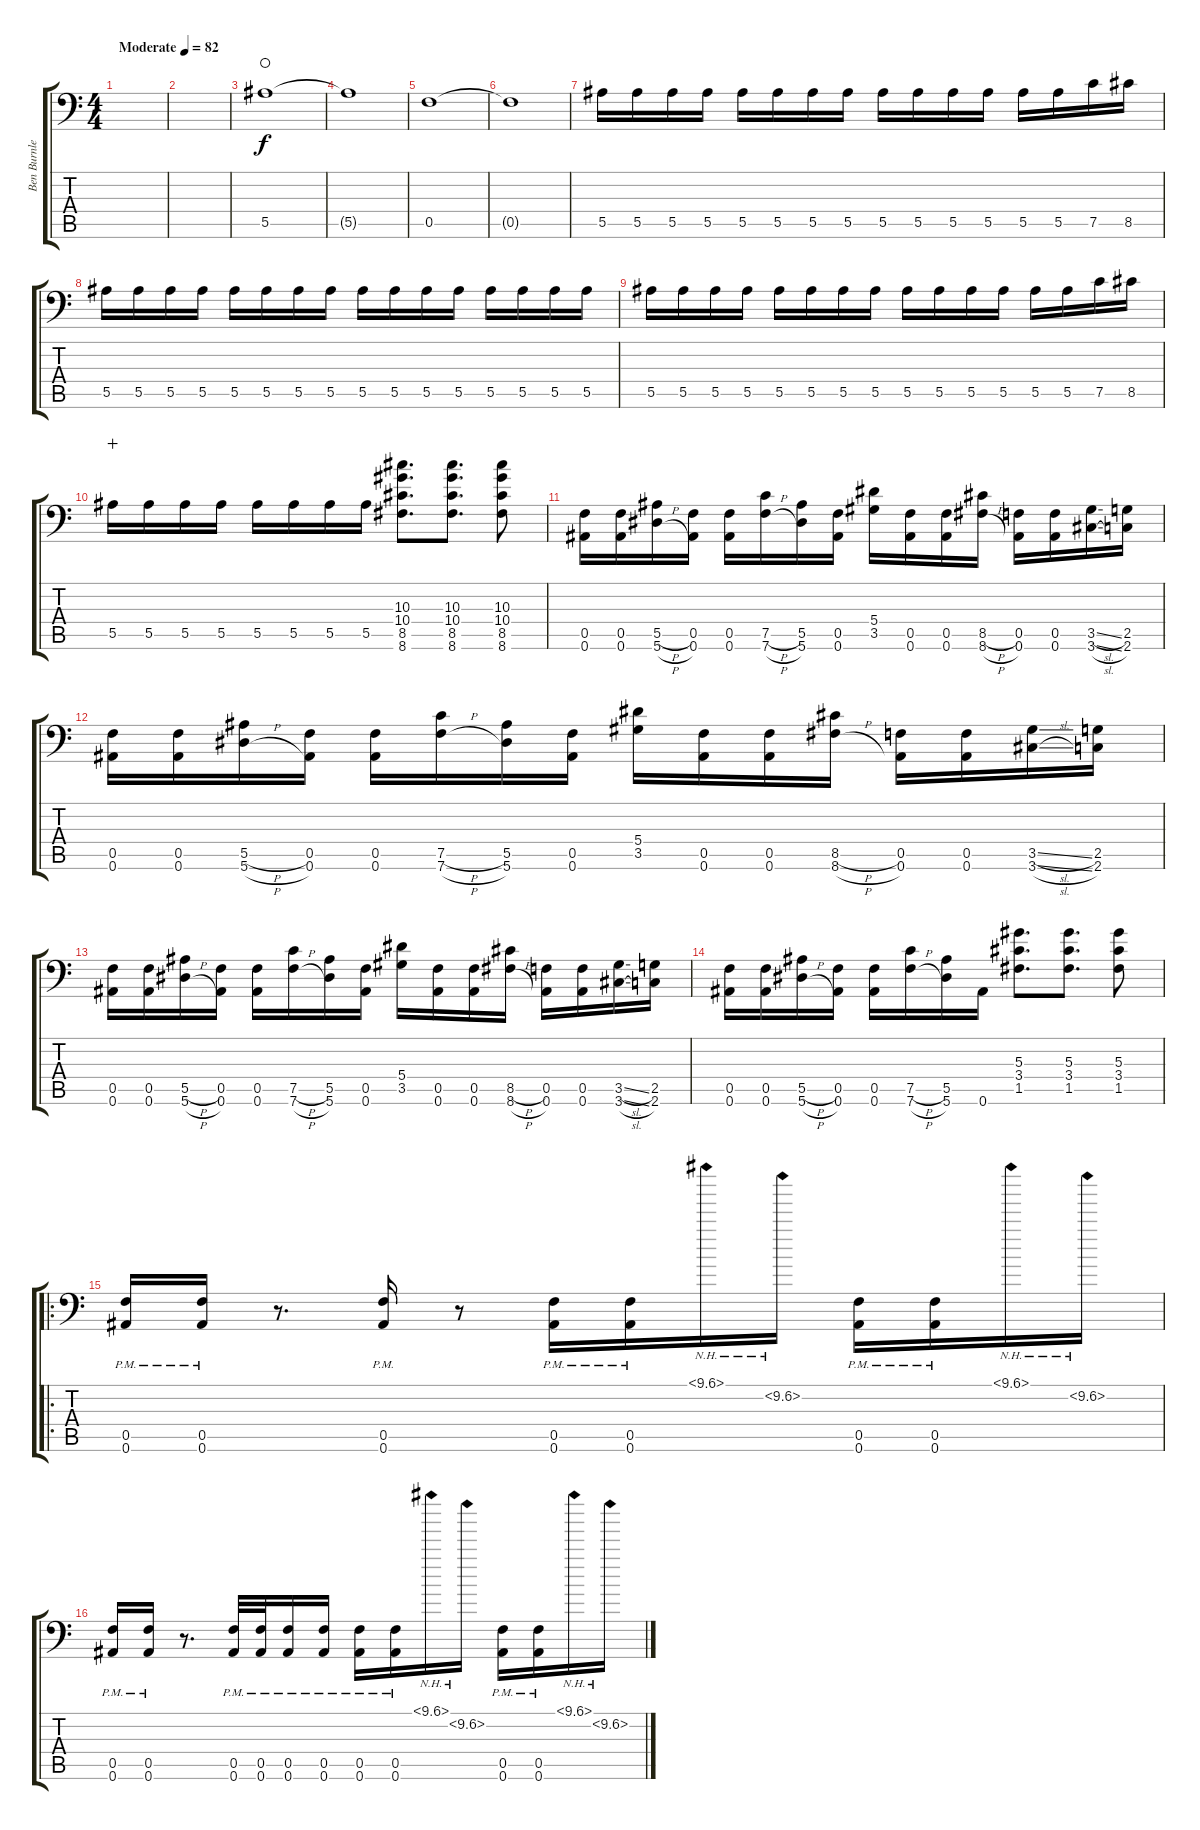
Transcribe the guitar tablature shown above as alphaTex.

\track ("Ben Burnley Gtr 2" "Ben Burnle") {instrument distortionguitar}
\staff {score tabs}
\tuning (C4 G3 Eb3 Bb2 F2 Bb1) {hide}
\ts (4 4)
\tempo (82 "Moderate")
\clef f4
\ks c
|
|
5.5.1{waho} |
5.5{t}.1 |
0.5.1 |
0.5{t}.1 |
5.5.16 5.5.16 5.5.16 5.5.16 5.5.16 5.5.16 5.5.16 5.5.16 5.5.16 5.5.16 5.5.16 5.5.16 5.5.16 5.5.16 7.5.16 8.5.16 |
5.5.16 5.5.16 5.5.16 5.5.16 5.5.16 5.5.16 5.5.16 5.5.16 5.5.16 5.5.16 5.5.16 5.5.16 5.5.16 5.5.16 5.5.16 5.5.16 |
5.5.16 5.5.16 5.5.16 5.5.16 5.5.16 5.5.16 5.5.16 5.5.16 5.5.16 5.5.16 5.5.16 5.5.16 5.5.16 5.5.16 7.5.16 8.5.16 |
5.5.16{wahc} 5.5.16 5.5.16 5.5.16 5.5.16 5.5.16 5.5.16 5.5.16 (10.3 10.4 8.5 8.6).8{d dy f} (10.3 10.4 8.5 8.6).8{d} (10.3 10.4 8.5 8.6).8 |
(0.5 0.6).16 (0.5 0.6).16 (5.5{h} 5.6{h}).16 (0.5 0.6).16 (0.5 0.6).16 (7.5{h} 7.6{h}).16 (5.5 5.6).16 (0.5 0.6).16 (5.4 3.5).16 (0.5 0.6).16 (0.5 0.6).16 (8.5{h} 8.6{h}).16 (0.5 0.6).16 (0.5 0.6).16 (3.5{sl} 3.6{sl}).16 (2.5 2.6).16 |
(0.5 0.6).16 (0.5 0.6).16 (5.5{h} 5.6{h}).16 (0.5 0.6).16 (0.5 0.6).16 (7.5{h} 7.6{h}).16 (5.5 5.6).16 (0.5 0.6).16 (5.4 3.5).16 (0.5 0.6).16 (0.5 0.6).16 (8.5{h} 8.6{h}).16 (0.5 0.6).16 (0.5 0.6).16 (3.5{sl} 3.6{sl}).16 (2.5 2.6).16 |
(0.5 0.6).16 (0.5 0.6).16 (5.5{h} 5.6{h}).16 (0.5 0.6).16 (0.5 0.6).16 (7.5{h} 7.6{h}).16 (5.5 5.6).16 (0.5 0.6).16 (5.4 3.5).16 (0.5 0.6).16 (0.5 0.6).16 (8.5{h} 8.6{h}).16 (0.5 0.6).16 (0.5 0.6).16 (3.5{sl} 3.6{sl}).16 (2.5 2.6).16 |
(0.5 0.6).16 (0.5 0.6).16 (5.5{h} 5.6{h}).16 (0.5 0.6).16 (0.5 0.6).16 (7.5{h} 7.6{h}).16 (5.5 5.6).16 0.6.16 (5.3 3.4 1.5).8{d} (5.3 3.4 1.5).8{d} (5.3 3.4 1.5).8 |
\ro
(0.5{pm} 0.6{pm}).16 (0.5{pm} 0.6{pm}).16 r.8{d} (0.5{pm} 0.6{pm}).16 r.8 (0.5{pm} 0.6{pm}).16 (0.5{pm} 0.6{pm}).16 10.1{nh}.16 10.2{nh}.16 (0.5{pm} 0.6{pm}).16 (0.5{pm} 0.6{pm}).16 10.1{nh}.16 10.2{nh}.16 |
(0.5{pm} 0.6{pm}).16 (0.5{pm} 0.6{pm}).16 r.8{d} (0.5{pm} 0.6{pm}).32 (0.5{pm} 0.6{pm}).32 (0.5{pm} 0.6{pm}).16 (0.5{pm} 0.6{pm}).16 (0.5{pm} 0.6{pm}).16 (0.5{pm} 0.6{pm}).16 10.1{nh}.16 10.2{nh}.16 (0.5{pm} 0.6{pm}).16 (0.5{pm} 0.6{pm}).16 10.1{nh}.16 10.2{nh}.16
